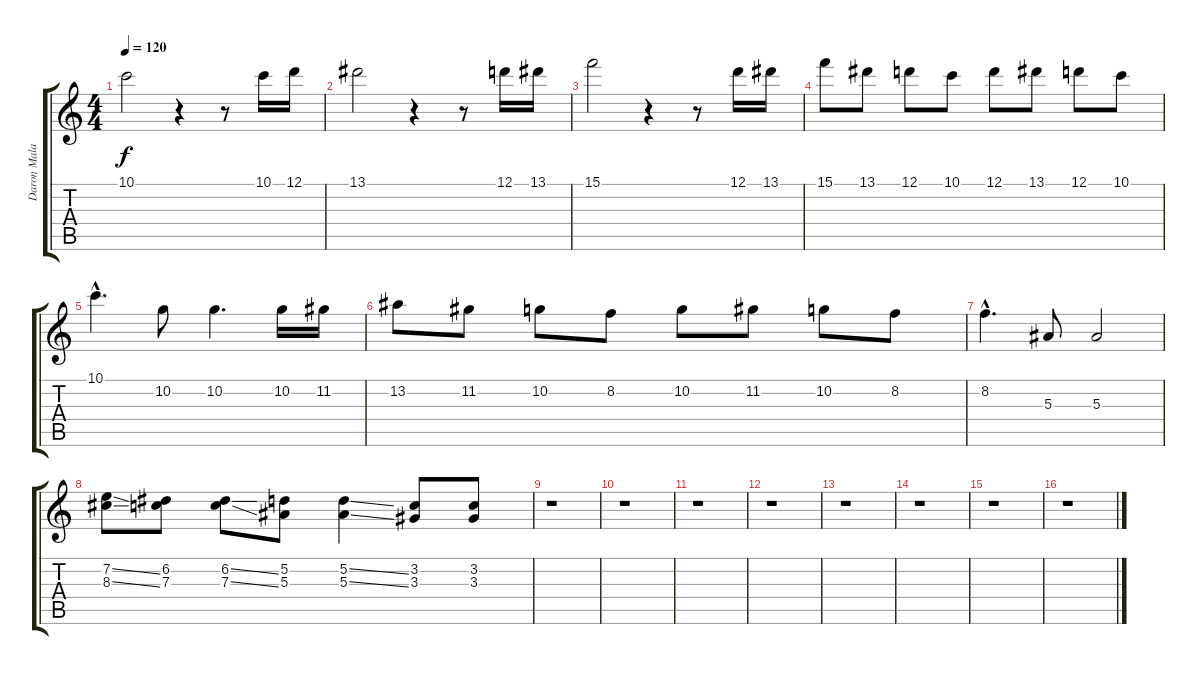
\track ("Daron Malakian-Fills" "Daron Mala") {instrument acousticguitarsteel}
\staff {score tabs}
\tuning (D4 A3 F3 C3 G2 C2) {hide}
\ts (4 4)
\tempo 120
\clef g2
\ks c
10.1.2{dy f} r.4 r.8 10.1.16 12.1.16 |
13.1.2 r.4 r.8 12.1.16 13.1.16 |
15.1.2 r.4 r.8 12.1.16 13.1.16 |
15.1.8 13.1.8 12.1.8 10.1.8 12.1.8 13.1.8 12.1.8 10.1.8 |
10.1{hac}.4{d} 10.2.8 10.2.4{d} 10.2.16 11.2.16 |
13.2.8 11.2.8 10.2.8 8.2.8 10.2.8 11.2.8 10.2.8 8.2.8 |
8.2{hac}.4{d} 5.3.8 5.3.2 |
(7.2{ss} 8.3{ss}).8 (6.2 7.3).8 (6.2{ss} 7.3{ss}).8 (5.2 5.3).8 (5.2{ss} 5.3{ss}).4 (3.2 3.3).8 (3.2 3.3).8 |
r.1 |
r.1 |
r.1 |
r.1 |
r.1 |
r.1 |
r.1 |
r.1
